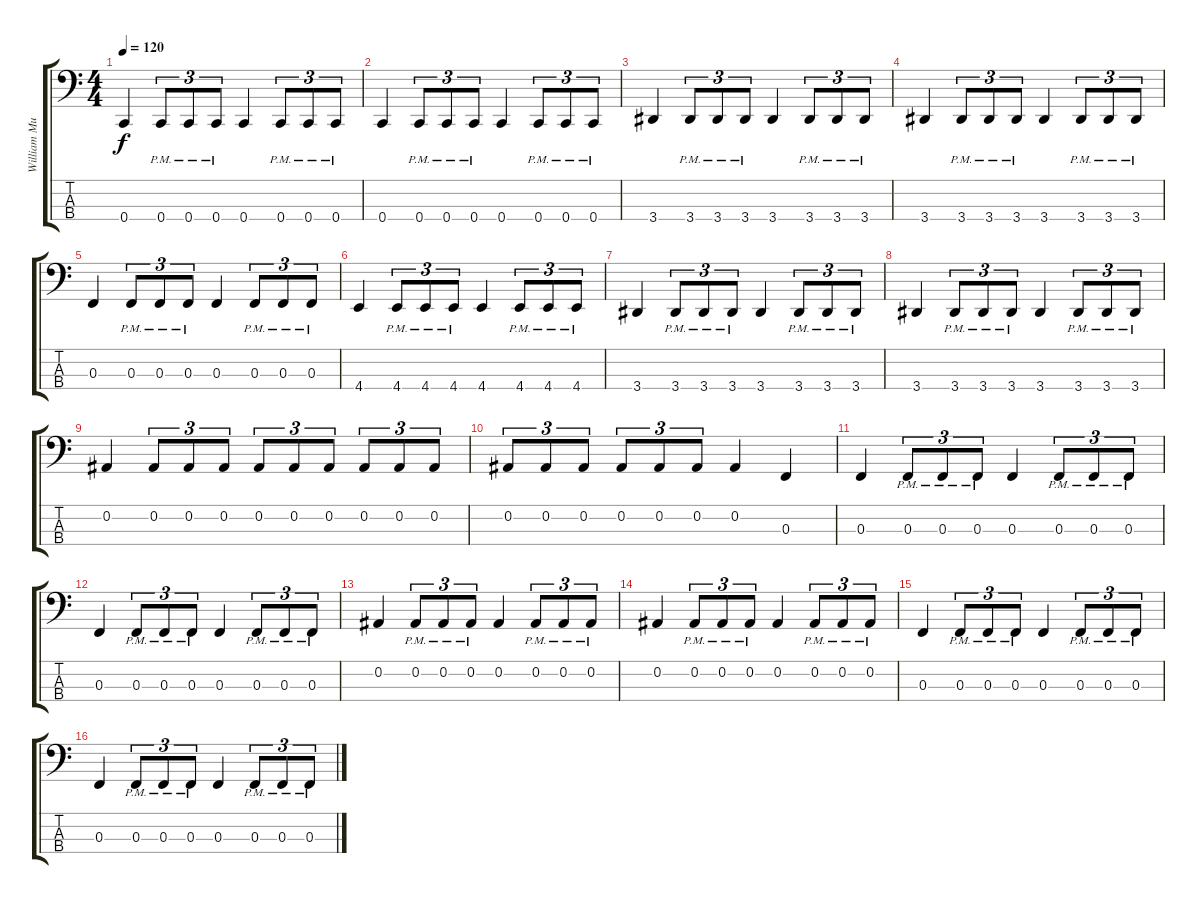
\track ("William Murderface (Bass)" "William Mu") {instrument electricbassfinger}
\staff {score tabs}
\tuning (Eb2 Bb1 F1 C1) {hide}
\ts (4 4)
\tempo 120
\clef f4
\ks c
0.4.4{dy f} 0.4{pm}.8{tu (3 2)} 0.4{pm}.8{tu (3 2)} 0.4{pm}.8{tu (3 2)} 0.4.4 0.4{pm}.8{tu (3 2)} 0.4{pm}.8{tu (3 2)} 0.4{pm}.8{tu (3 2)} |
0.4.4 0.4{pm}.8{tu (3 2)} 0.4{pm}.8{tu (3 2)} 0.4{pm}.8{tu (3 2)} 0.4.4 0.4{pm}.8{tu (3 2)} 0.4{pm}.8{tu (3 2)} 0.4{pm}.8{tu (3 2)} |
3.4.4 3.4{pm}.8{tu (3 2)} 3.4{pm}.8{tu (3 2)} 3.4{pm}.8{tu (3 2)} 3.4.4 3.4{pm}.8{tu (3 2)} 3.4{pm}.8{tu (3 2)} 3.4{pm}.8{tu (3 2)} |
3.4.4 3.4{pm}.8{tu (3 2)} 3.4{pm}.8{tu (3 2)} 3.4{pm}.8{tu (3 2)} 3.4.4 3.4{pm}.8{tu (3 2)} 3.4{pm}.8{tu (3 2)} 3.4{pm}.8{tu (3 2)} |
0.3.4 0.3{pm}.8{tu (3 2)} 0.3{pm}.8{tu (3 2)} 0.3{pm}.8{tu (3 2)} 0.3.4 0.3{pm}.8{tu (3 2)} 0.3{pm}.8{tu (3 2)} 0.3{pm}.8{tu (3 2)} |
4.4.4 4.4{pm}.8{tu (3 2)} 4.4{pm}.8{tu (3 2)} 4.4{pm}.8{tu (3 2)} 4.4.4 4.4{pm}.8{tu (3 2)} 4.4{pm}.8{tu (3 2)} 4.4{pm}.8{tu (3 2)} |
3.4.4 3.4{pm}.8{tu (3 2)} 3.4{pm}.8{tu (3 2)} 3.4{pm}.8{tu (3 2)} 3.4.4 3.4{pm}.8{tu (3 2)} 3.4{pm}.8{tu (3 2)} 3.4{pm}.8{tu (3 2)} |
3.4.4 3.4{pm}.8{tu (3 2)} 3.4{pm}.8{tu (3 2)} 3.4{pm}.8{tu (3 2)} 3.4.4 3.4{pm}.8{tu (3 2)} 3.4{pm}.8{tu (3 2)} 3.4{pm}.8{tu (3 2)} |
0.2.4 0.2.8{tu (3 2)} 0.2.8{tu (3 2)} 0.2.8{tu (3 2)} 0.2.8{tu (3 2)} 0.2.8{tu (3 2)} 0.2.8{tu (3 2)} 0.2.8{tu (3 2)} 0.2.8{tu (3 2)} 0.2.8{tu (3 2)} |
0.2.8{tu (3 2)} 0.2.8{tu (3 2)} 0.2.8{tu (3 2)} 0.2.8{tu (3 2)} 0.2.8{tu (3 2)} 0.2.8{tu (3 2)} 0.2.4 0.3.4 |
0.3.4 0.3{pm}.8{tu (3 2)} 0.3{pm}.8{tu (3 2)} 0.3{pm}.8{tu (3 2)} 0.3.4 0.3{pm}.8{tu (3 2)} 0.3{pm}.8{tu (3 2)} 0.3{pm}.8{tu (3 2)} |
0.3.4 0.3{pm}.8{tu (3 2)} 0.3{pm}.8{tu (3 2)} 0.3{pm}.8{tu (3 2)} 0.3.4 0.3{pm}.8{tu (3 2)} 0.3{pm}.8{tu (3 2)} 0.3{pm}.8{tu (3 2)} |
0.2.4 0.2{pm}.8{tu (3 2)} 0.2{pm}.8{tu (3 2)} 0.2{pm}.8{tu (3 2)} 0.2.4 0.2{pm}.8{tu (3 2)} 0.2{pm}.8{tu (3 2)} 0.2{pm}.8{tu (3 2)} |
0.2.4 0.2{pm}.8{tu (3 2)} 0.2{pm}.8{tu (3 2)} 0.2{pm}.8{tu (3 2)} 0.2.4 0.2{pm}.8{tu (3 2)} 0.2{pm}.8{tu (3 2)} 0.2{pm}.8{tu (3 2)} |
0.3.4 0.3{pm}.8{tu (3 2)} 0.3{pm}.8{tu (3 2)} 0.3{pm}.8{tu (3 2)} 0.3.4 0.3{pm}.8{tu (3 2)} 0.3{pm}.8{tu (3 2)} 0.3{pm}.8{tu (3 2)} |
0.3.4 0.3{pm}.8{tu (3 2)} 0.3{pm}.8{tu (3 2)} 0.3{pm}.8{tu (3 2)} 0.3.4 0.3{pm}.8{tu (3 2)} 0.3{pm}.8{tu (3 2)} 0.3{pm}.8{tu (3 2)}
